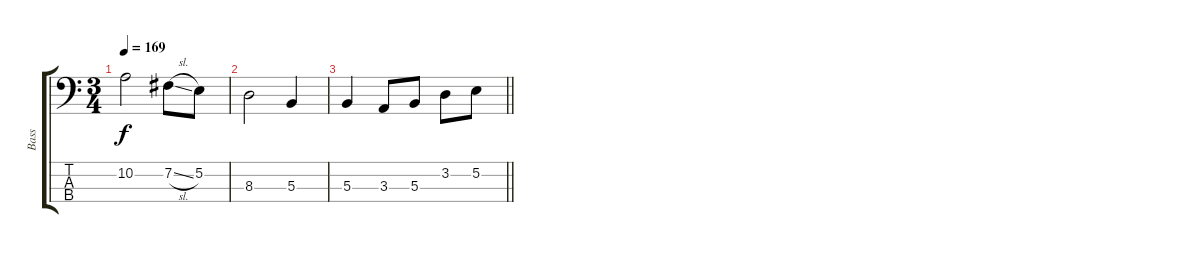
\track ("Bass" "Bass") {instrument electricbassfinger}
\staff {score tabs}
\tuning (E2 B1 Gb1 B0) {hide}
\ts (3 4)
\tempo 169
\clef f4
\ks c
10.2.2{dy f} 7.2{sl}.8 5.2.8 |
8.3.2 5.3.4 |
\barLineRight lightlight
5.3.4 3.3.8 5.3.8 3.2.8 5.2.8
